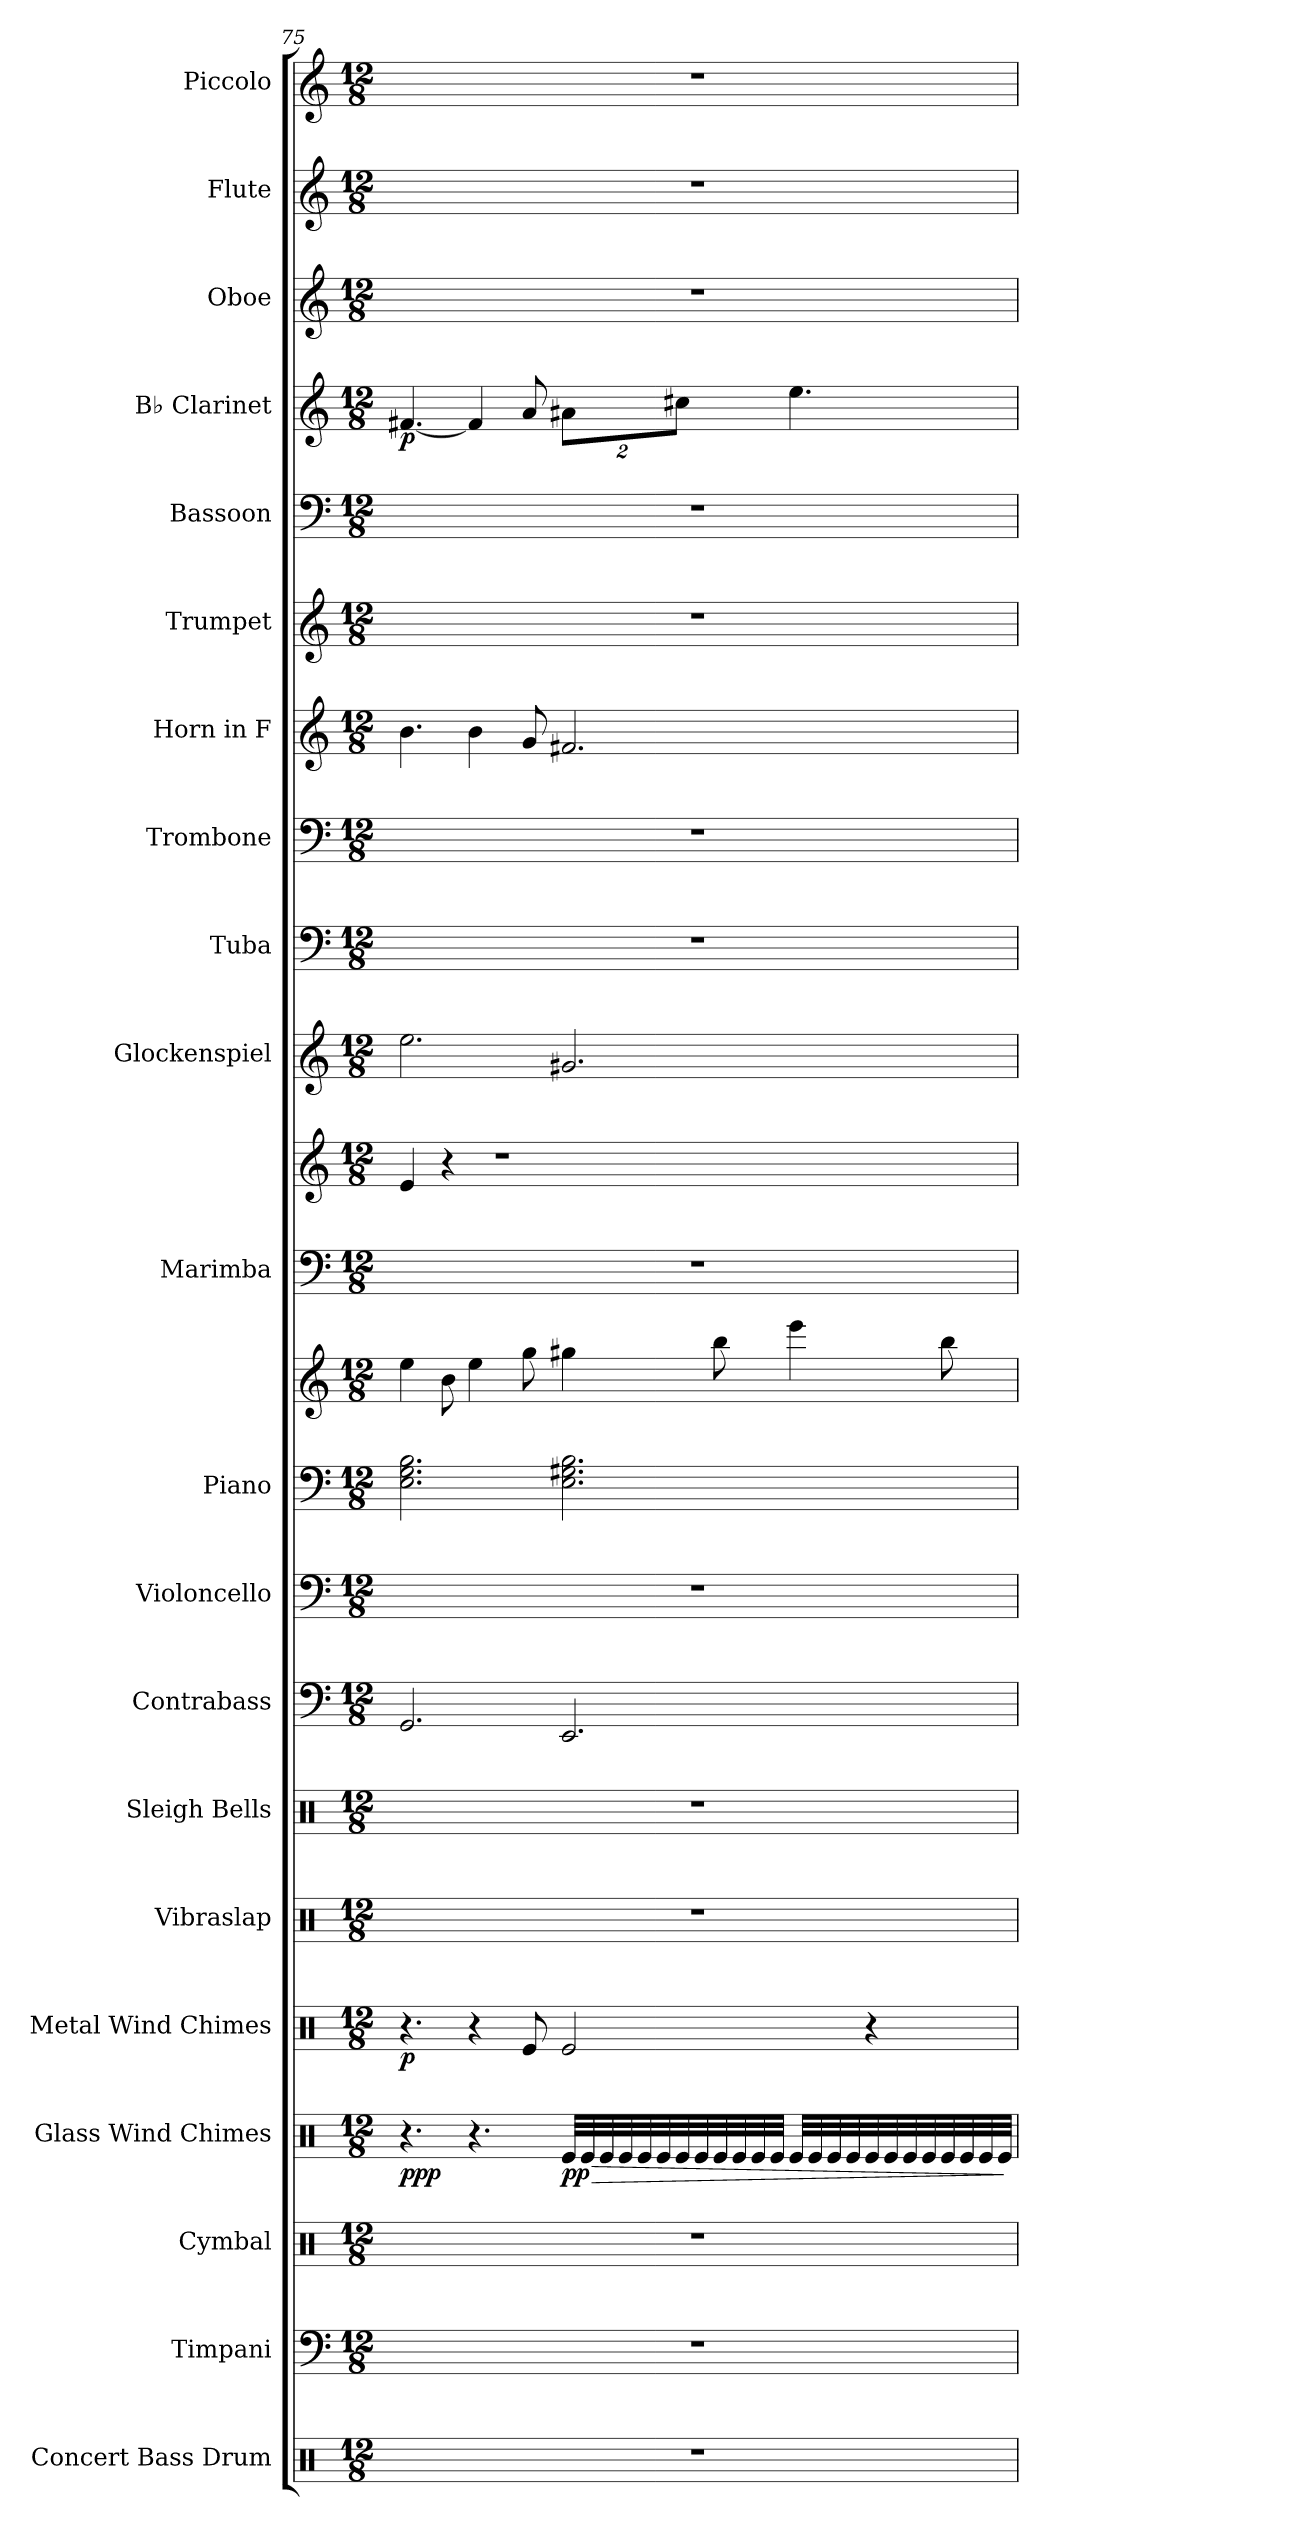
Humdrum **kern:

**kern	**kern	**kern	**kern	**dynam	**kern	**dynam	**kern	**kern	**kern	**kern	**kern	**kern	**kern	**kern	**kern	**kern	**kern	**kern	**kern	**kern	**kern	**dynam	**kern	**kern	**kern
*part21	*part20	*part19	*part18	*part18	*part17	*part17	*part16	*part15	*part14	*part13	*part12	*part12	*part11	*part11	*part10	*part9	*part8	*part7	*part6	*part5	*part4	*part4	*part3	*part2	*part1
*staff23	*staff22	*staff21	*staff20	*staff20	*staff19	*staff19	*staff18	*staff17	*staff16	*staff15	*staff14	*staff13	*staff12	*staff11	*staff10	*staff9	*staff8	*staff7	*staff6	*staff5	*staff4	*staff4	*staff3	*staff2	*staff1
*I"Concert Bass Drum	*I"Timpani	*I"Cymbal	*I"Glass Wind Chimes	*	*I"Metal Wind Chimes	*	*I"Vibraslap	*I"Sleigh Bells	*I"Contrabass	*I"Violoncello	*I"Piano	*	*I"Marimba	*	*I"Glockenspiel	*I"Tuba	*I"Trombone	*I"Horn in F	*I"Trumpet	*I"Bassoon	*I"B♭ Clarinet	*	*I"Oboe	*I"Flute	*I"Piccolo
*I'Con. BD	*I'Timp.	*I'Cym.	*I'Gl. Wn Ch.	*	*I'Met. Wn Ch.	*	*I'Vibslp.	*I'Sle. Be.	*I'Cb.	*I'Vc.	*I'Pno.	*	*I'Mrm.	*	*I'Glock.	*I'Tba.	*I'Tbn.	*	*I'Tpt.	*I'Bsn.	*I'B♭ Cl.	*	*I'Ob.	*I'Fl.	*I'Picc.
!!LO:PB:g=z
*clefX	*clefF4	*clefX	*clefX	*	*clefX	*	*clefX	*clefX	*clefF4	*clefF4	*clefF4	*clefG2	*clefF4	*clefG2	*clefG2	*clefF4	*clefF4	*clefG2	*clefG2	*clefF4	*clefG2	*	*clefG2	*clefG2	*clefG2
*	*	*	*	*	*	*	*	*	*ITrd7c12	*	*	*	*	*	*ITrd-14c-24	*	*	*ITrd4c7	*ITrd1c2	*	*ITrd1c2	*	*	*	*ITrd-7c-12
*k[]	*k[]	*k[]	*k[]	*	*k[]	*	*k[]	*k[]	*k[]	*k[]	*k[]	*k[]	*k[]	*k[]	*k[]	*k[]	*k[]	*k[b-]	*k[b-e-]	*k[]	*k[b-e-]	*	*k[]	*k[]	*k[]
*M12/8	*M12/8	*M12/8	*M12/8	*	*M12/8	*	*M12/8	*M12/8	*M12/8	*M12/8	*M12/8	*M12/8	*M12/8	*M12/8	*M12/8	*M12/8	*M12/8	*M12/8	*M12/8	*M12/8	*M12/8	*	*M12/8	*M12/8	*M12/8
=75	=75	=75	=75	=75	=75	=75	=75	=75	=75	=75	=75	=75	=75	=75	=75	=75	=75	=75	=75	=75	=75	=75	=75	=75	=75
!	!	!	!	!LO:DY:b	!	!LO:DY:b	!	!	!	!	!	!	!	!	!	!	!	!	!	!	!	!LO:DY:b	!	!	!
1.r	1.r	1.r	4.r	ppp	4.r	p	1.r	1.r	2.GGG/	1.r	2.E\ 2.G\ 2.B\	4ee\	1.r	4e/	2.eeee\	1.r	1.r	4.e\	1.r	1.r	[4.en/	p	1.r	1.r	1.r
.	.	.	.	.	.	.	.	.	.	.	.	8b\	.	4r	.	.	.	.	.	.	.	.	.	.	.
.	.	.	4.r	.	4r	.	.	.	.	.	.	4ee\	.	.	.	.	.	4e\	.	.	4e/]	.	.	.	.
.	.	.	.	.	.	.	.	.	.	.	.	.	.	1r	.	.	.	.	.	.	.	.	.	.	.
.	.	.	.	.	8Re/	.	.	.	.	.	.	8gg\	.	.	.	.	.	8c/	.	.	8g/	.	.	.	.
!	!	!	!	!LO:HP:b	!	!	!	!	!	!	!	!	!	!	!	!	!	!	!	!	!	!	!	!	!
*	*	*	*	*	*	*	*	*	*	*	*	*	*	*	*	*	*	*	*	*	*Xbrackettup	*	*	*	*
!	!	!	!	!LO:DY:n=1:b	!	!	!	!	!	!	!	!	!	!	!	!	!	!	!	!	!	!	!	!	!
.	.	.	32Re/LLL	> pp	2Re/	.	.	.	2.EEE/	.	2.E\ 2.G#X\ 2.B\	4gg#X\	.	.	2.ggg#X/	.	.	2.Bn/	.	.	16%3g#X\L	.	.	.	.
.	.	.	32Re/	.	.	.	.	.	.	.	.	.	.	.	.	.	.	.	.	.	.	.	.	.	.
.	.	.	32Re/	.	.	.	.	.	.	.	.	.	.	.	.	.	.	.	.	.	.	.	.	.	.
.	.	.	32Re/	.	.	.	.	.	.	.	.	.	.	.	.	.	.	.	.	.	.	.	.	.	.
.	.	.	32Re/	.	.	.	.	.	.	.	.	.	.	.	.	.	.	.	.	.	.	.	.	.	.
.	.	.	32Re/	.	.	.	.	.	.	.	.	.	.	.	.	.	.	.	.	.	.	.	.	.	.
.	.	.	32Re/	.	.	.	.	.	.	.	.	.	.	.	.	.	.	.	.	.	16%3bn\J	.	.	.	.
.	.	.	32Re/	.	.	.	.	.	.	.	.	.	.	.	.	.	.	.	.	.	.	.	.	.	.
.	.	.	32Re/	.	.	.	.	.	.	.	.	8bb\	.	.	.	.	.	.	.	.	.	.	.	.	.
.	.	.	32Re/	.	.	.	.	.	.	.	.	.	.	.	.	.	.	.	.	.	.	.	.	.	.
.	.	.	32Re/	.	.	.	.	.	.	.	.	.	.	.	.	.	.	.	.	.	.	.	.	.	.
.	.	.	32Re/JJJ	.	.	.	.	.	.	.	.	.	.	.	.	.	.	.	.	.	.	.	.	.	.
.	.	.	32Re/LLL	.	.	.	.	.	.	.	.	4eee\	.	.	.	.	.	.	.	.	4.dd\	.	.	.	.
.	.	.	32Re/	.	.	.	.	.	.	.	.	.	.	.	.	.	.	.	.	.	.	.	.	.	.
.	.	.	32Re/	.	.	.	.	.	.	.	.	.	.	.	.	.	.	.	.	.	.	.	.	.	.
.	.	.	32Re/	.	.	.	.	.	.	.	.	.	.	.	.	.	.	.	.	.	.	.	.	.	.
.	.	.	32Re/	.	4r	.	.	.	.	.	.	.	.	.	.	.	.	.	.	.	.	.	.	.	.
.	.	.	32Re/	.	.	.	.	.	.	.	.	.	.	.	.	.	.	.	.	.	.	.	.	.	.
.	.	.	32Re/	.	.	.	.	.	.	.	.	.	.	.	.	.	.	.	.	.	.	.	.	.	.
.	.	.	32Re/	.	.	.	.	.	.	.	.	.	.	.	.	.	.	.	.	.	.	.	.	.	.
.	.	.	32Re/	.	.	.	.	.	.	.	.	8bb\	.	.	.	.	.	.	.	.	.	.	.	.	.
.	.	.	32Re/	.	.	.	.	.	.	.	.	.	.	.	.	.	.	.	.	.	.	.	.	.	.
.	.	.	32Re/	.	.	.	.	.	.	.	.	.	.	.	.	.	.	.	.	.	.	.	.	.	.
.	.	.	32Re/JJJ	.	.	.	.	.	.	.	.	.	.	.	.	.	.	.	.	.	.	.	.	.	.
.	.	.	.	]	.	.	.	.	.	.	.	.	.	.	.	.	.	.	.	.	.	.	.	.	.
=	=	=	=	=	=	=	=	=	=	=	=	=	=	=	=	=	=	=	=	=	=	=	=	=	=
*-	*-	*-	*-	*-	*-	*-	*-	*-	*-	*-	*-	*-	*-	*-	*-	*-	*-	*-	*-	*-	*-	*-	*-	*-	*-
